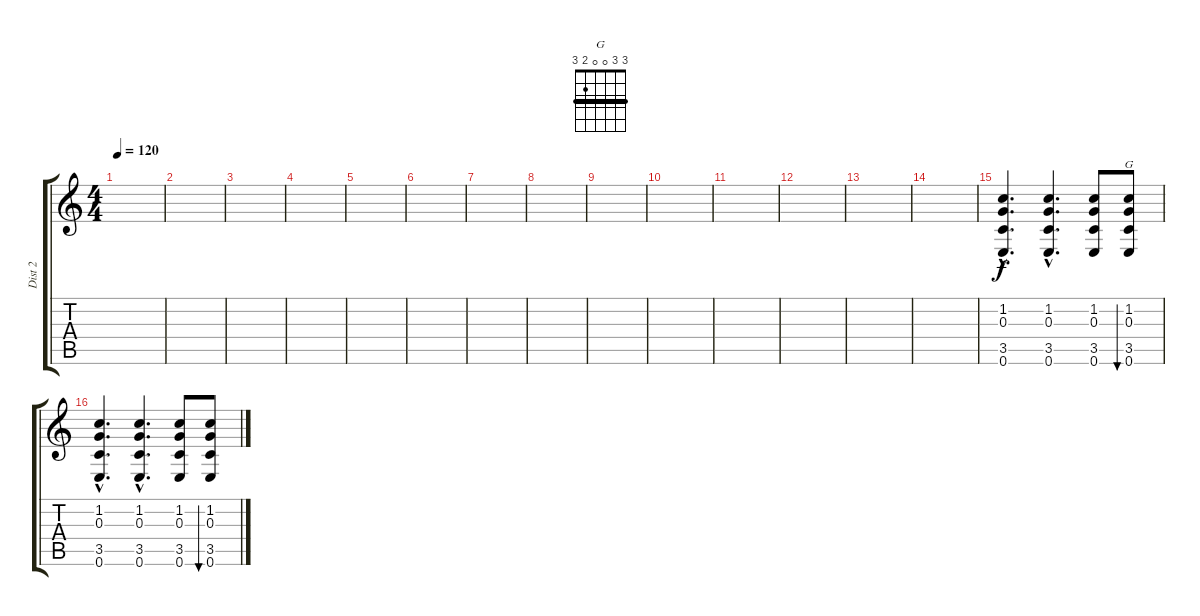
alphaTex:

\track ("Dist 2" "Dist 2") {instrument distortionguitar}
\staff {score tabs}
\tuning (E4 B3 G3 D3 A2 E2) {hide}
\chord ("G" 3 3 0 0 2 3) {barre 3}
\ts (4 4)
\tempo 120
\clef g2
\ks c
|
|
|
|
|
|
|
|
|
|
|
|
|
|
(1.2{hac} 0.3{hac} 3.5{hac} 0.6{hac}).4{d volume 8} (1.2{hac} 0.3{hac} 3.5{hac} 0.6{hac}).4{d} (1.2 0.3 3.5 0.6).8 (1.2 0.3 3.5 0.6).8{bu 60 ch "G"} |
(1.2{hac} 0.3{hac} 3.5{hac} 0.6{hac}).4{d} (1.2{hac} 0.3{hac} 3.5{hac} 0.6{hac}).4{d} (1.2 0.3 3.5 0.6).8 (1.2 0.3 3.5 0.6).8{bu 60}
